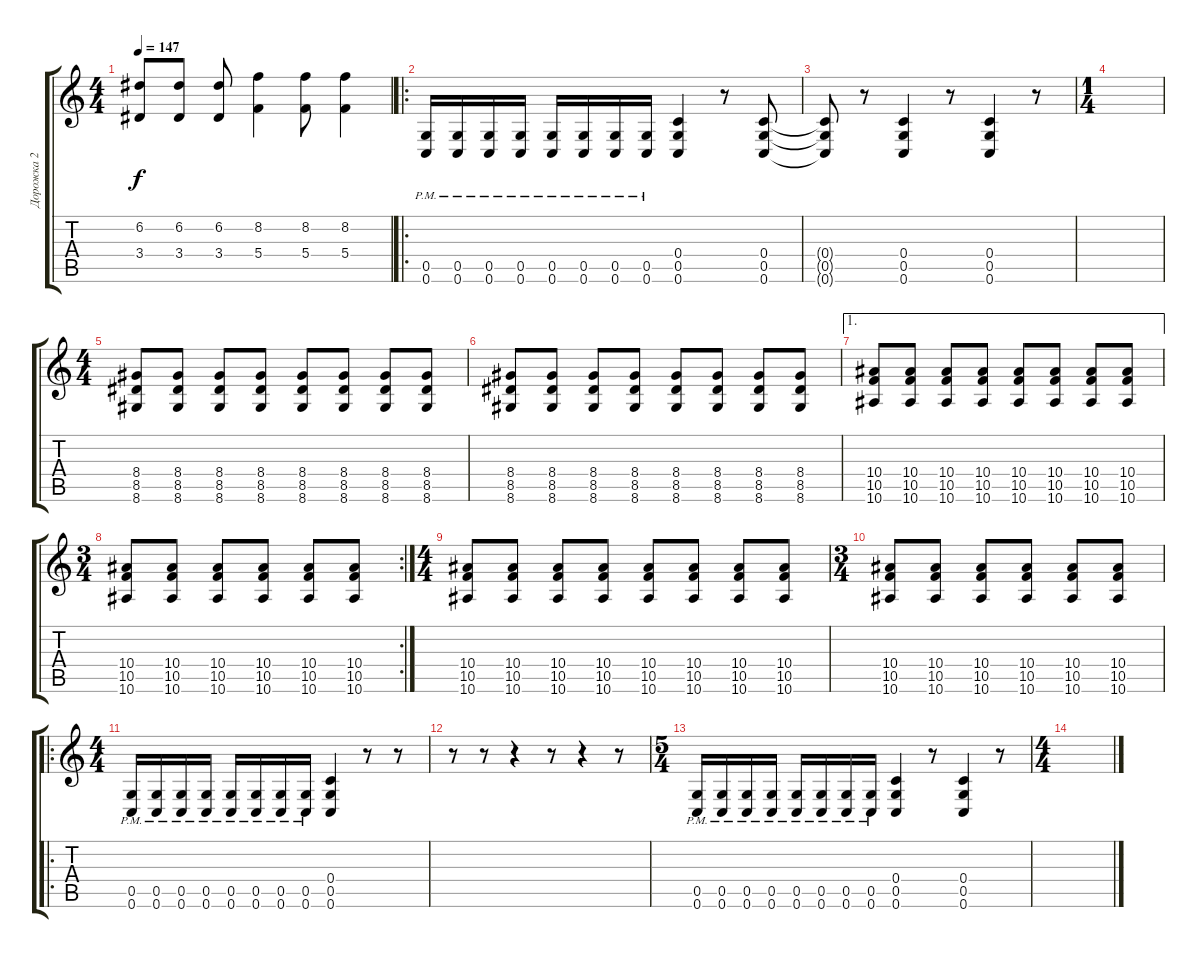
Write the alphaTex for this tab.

\track ("Дорожка 2" "Дорожка 2") {instrument distortionguitar}
\staff {score tabs}
\tuning (D4 A3 F3 C3 G2 C2) {hide}
\ts (4 4)
\tempo 147
\clef g2
\ks c
(6.2{t} 3.4{t}).8{dy f} (6.2 3.4).8 (6.2 3.4).8 (8.2 5.4).4 (8.2 5.4).8 (8.2 5.4).4 |
\ro
(0.5{pm} 0.6{pm}).16 (0.5{pm} 0.6{pm}).16 (0.5{pm} 0.6{pm}).16 (0.5{pm} 0.6{pm}).16 (0.5{pm} 0.6{pm}).16 (0.5{pm} 0.6{pm}).16 (0.5{pm} 0.6{pm}).16 (0.5{pm} 0.6{pm}).16 (0.4 0.5 0.6).4 r.8 (0.4 0.5 0.6).8 |
(0.4{t} 0.5{t} 0.6{t}).8 r.8 (0.4 0.5 0.6).4 r.8 (0.4 0.5 0.6).4 r.8 |
\ts (1 4)
|
\ts (4 4)
(8.4 8.5 8.6).8 (8.4 8.5 8.6).8 (8.4 8.5 8.6).8 (8.4 8.5 8.6).8 (8.4 8.5 8.6).8 (8.4 8.5 8.6).8 (8.4 8.5 8.6).8 (8.4 8.5 8.6).8 |
(8.4 8.5 8.6).8 (8.4 8.5 8.6).8 (8.4 8.5 8.6).8 (8.4 8.5 8.6).8 (8.4 8.5 8.6).8 (8.4 8.5 8.6).8 (8.4 8.5 8.6).8 (8.4 8.5 8.6).8 |
\ae 1
(10.4 10.5 10.6).8 (10.4 10.5 10.6).8 (10.4 10.5 10.6).8 (10.4 10.5 10.6).8 (10.4 10.5 10.6).8 (10.4 10.5 10.6).8 (10.4 10.5 10.6).8 (10.4 10.5 10.6).8 |
\rc 2
\ts (3 4)
(10.4 10.5 10.6).8 (10.4 10.5 10.6).8 (10.4 10.5 10.6).8 (10.4 10.5 10.6).8 (10.4 10.5 10.6).8 (10.4 10.5 10.6).8 |
\ts (4 4)
(10.4 10.5 10.6).8 (10.4 10.5 10.6).8 (10.4 10.5 10.6).8 (10.4 10.5 10.6).8 (10.4 10.5 10.6).8 (10.4 10.5 10.6).8 (10.4 10.5 10.6).8 (10.4 10.5 10.6).8 |
\ts (3 4)
(10.4 10.5 10.6).8 (10.4 10.5 10.6).8 (10.4 10.5 10.6).8 (10.4 10.5 10.6).8 (10.4 10.5 10.6).8 (10.4 10.5 10.6).8 |
\ro
\ts (4 4)
(0.5{pm} 0.6{pm}).16 (0.5{pm} 0.6{pm}).16 (0.5{pm} 0.6{pm}).16 (0.5{pm} 0.6{pm}).16 (0.5{pm} 0.6{pm}).16 (0.5{pm} 0.6{pm}).16 (0.5{pm} 0.6{pm}).16 (0.5{pm} 0.6{pm}).16 (0.4 0.5 0.6).4 r.8 r.8 |
r.8 r.8 r.4 r.8 r.4 r.8 |
\ts (5 4)
(0.5{pm} 0.6{pm}).16 (0.5{pm} 0.6{pm}).16 (0.5{pm} 0.6{pm}).16 (0.5{pm} 0.6{pm}).16 (0.5{pm} 0.6{pm}).16 (0.5{pm} 0.6{pm}).16 (0.5{pm} 0.6{pm}).16 (0.5{pm} 0.6{pm}).16 (0.4 0.5 0.6).4 r.8 (0.4 0.5 0.6).4 r.8 |
\ts (4 4)
